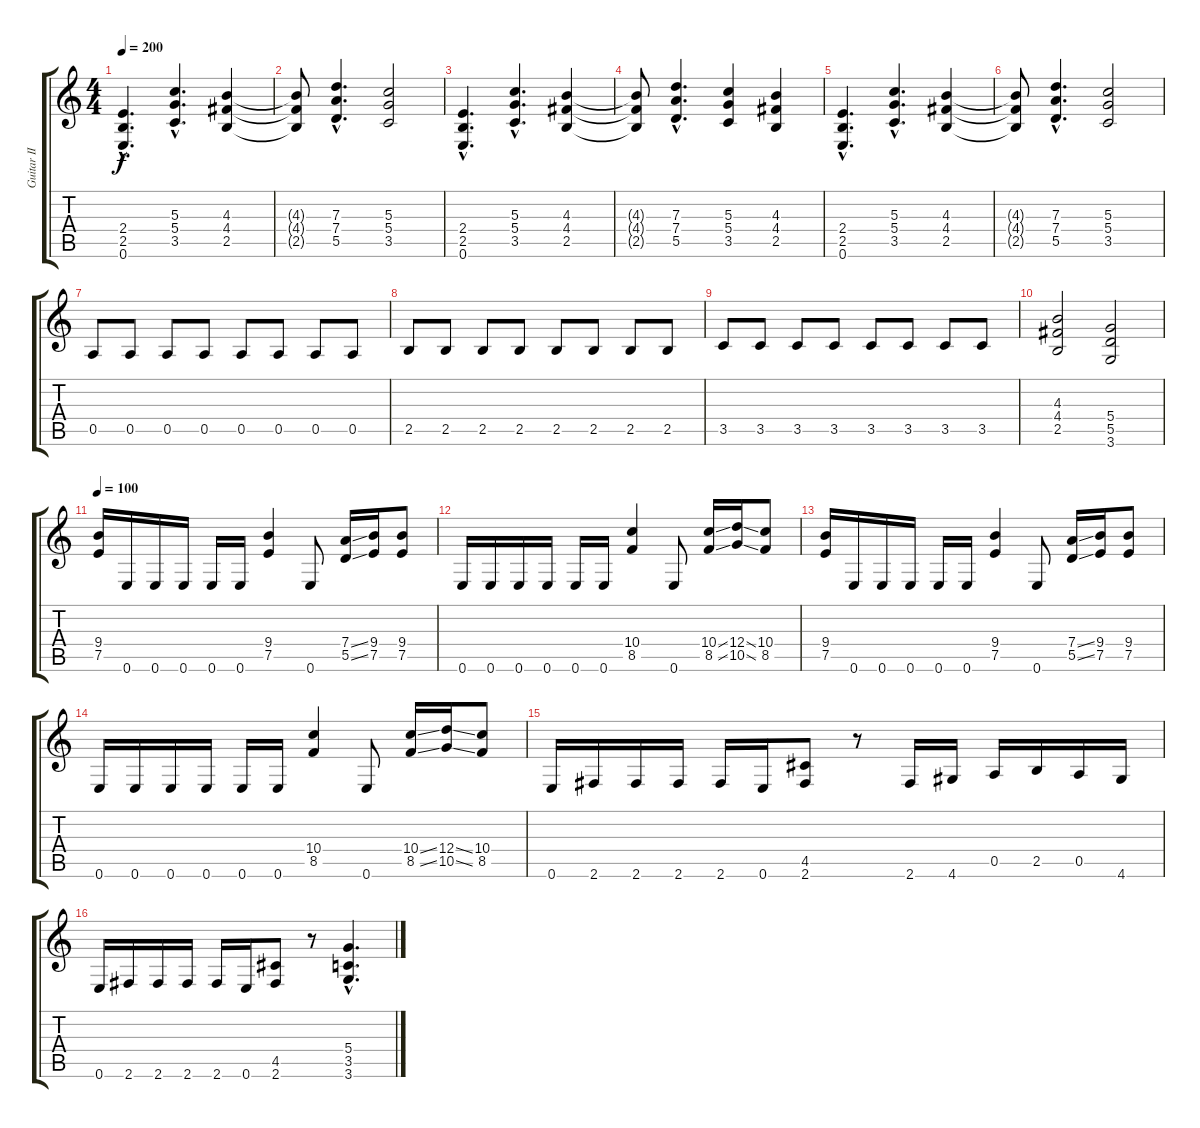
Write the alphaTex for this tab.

\track ("Guitar II" "Guitar II") {instrument overdrivenguitar}
\staff {score tabs}
\tuning (E4 B3 G3 D3 A2 E2) {hide}
\ts (4 4)
\tempo 200
\clef g2
\ks c
(2.4{hac} 2.5{hac} 0.6{hac}).4{d dy f} (5.3{hac} 5.4{hac} 3.5{hac}).4{d} (4.3 4.4 2.5).4 |
(4.3{t} 4.4{t} 2.5{t}).8 (7.3{hac} 7.4{hac} 5.5{hac}).4{d} (5.3 5.4 3.5).2 |
(2.4{hac} 2.5{hac} 0.6{hac}).4{d} (5.3{hac} 5.4{hac} 3.5{hac}).4{d} (4.3 4.4 2.5).4 |
(4.3{t} 4.4{t} 2.5{t}).8 (7.3{hac} 7.4{hac} 5.5{hac}).4{d} (5.3 5.4 3.5).4 (4.3 4.4 2.5).4 |
(2.4{hac} 2.5{hac} 0.6{hac}).4{d} (5.3{hac} 5.4{hac} 3.5{hac}).4{d} (4.3 4.4 2.5).4 |
(4.3{t} 4.4{t} 2.5{t}).8 (7.3{hac} 7.4{hac} 5.5{hac}).4{d} (5.3 5.4 3.5).2 |
0.5.8 0.5.8 0.5.8 0.5.8 0.5.8 0.5.8 0.5.8 0.5.8 |
2.5.8 2.5.8 2.5.8 2.5.8 2.5.8 2.5.8 2.5.8 2.5.8 |
3.5.8 3.5.8 3.5.8 3.5.8 3.5.8 3.5.8 3.5.8 3.5.8 |
(4.3 4.4 2.5).2 (5.4 5.5 3.6).2 |
\tempo 100
(9.4 7.5).16 0.6.16 0.6.16 0.6.16 0.6.16 0.6.16 (9.4 7.5).4 0.6.8 (7.4{ss} 5.5{ss}).16 (9.4 7.5).16 (9.4 7.5).8 |
0.6.16 0.6.16 0.6.16 0.6.16 0.6.16 0.6.16 (10.4 8.5).4 0.6.8 (10.4{ss} 8.5{ss}).16 (12.4{ss} 10.5{ss}).16 (10.4 8.5).8 |
(9.4 7.5).16 0.6.16 0.6.16 0.6.16 0.6.16 0.6.16 (9.4 7.5).4 0.6.8 (7.4{ss} 5.5{ss}).16 (9.4 7.5).16 (9.4 7.5).8 |
0.6.16 0.6.16 0.6.16 0.6.16 0.6.16 0.6.16 (10.4 8.5).4 0.6.8 (10.4{ss} 8.5{ss}).16 (12.4{ss} 10.5{ss}).16 (10.4 8.5).8 |
0.6.16 2.6.16 2.6.16 2.6.16 2.6.16 0.6.16 (4.5 2.6).8 r.8 2.6.16 4.6.16 0.5.16 2.5.16 0.5.16 4.6.16 |
0.6.16 2.6.16 2.6.16 2.6.16 2.6.16 0.6.16 (4.5 2.6).8 r.8 (5.4{hac} 3.5{hac} 3.6{hac}).4{d}
